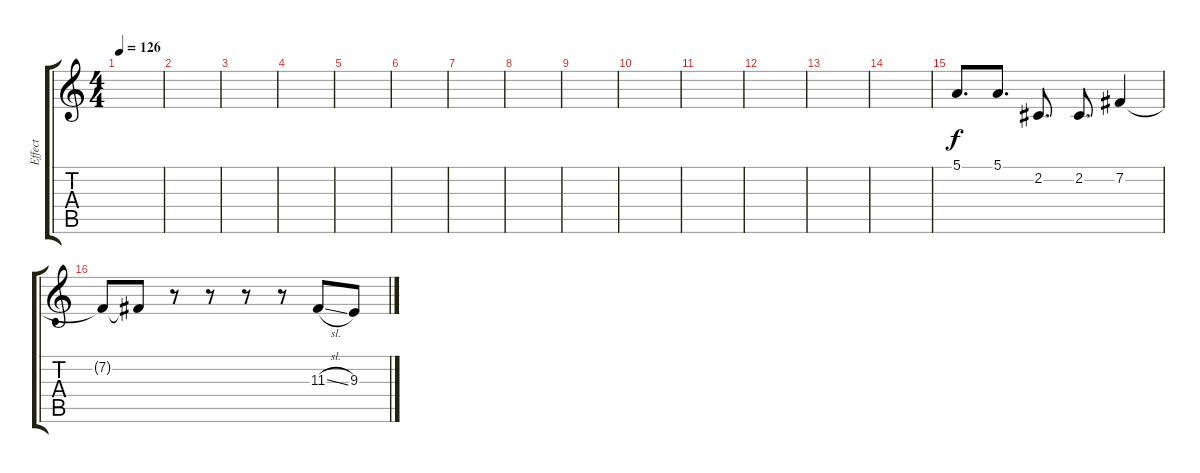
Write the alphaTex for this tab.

\track ("Effect" "Effect") {instrument lead2sawtooth}
\staff {score tabs}
\tuning (E4 B3 G3 D3 A2 E2) {hide}
\ts (4 4)
\tempo 126
\clef g2
\ks c
|
|
|
|
|
|
|
|
|
|
|
|
|
|
5.1.8{d} 5.1.8{d} 2.2.8{d} 2.2.8{d} 7.2.4 |
7.2{t}.8 7.2{t}.8 r.8 r.8 r.8 r.8 11.3{sl}.8 9.3.8
